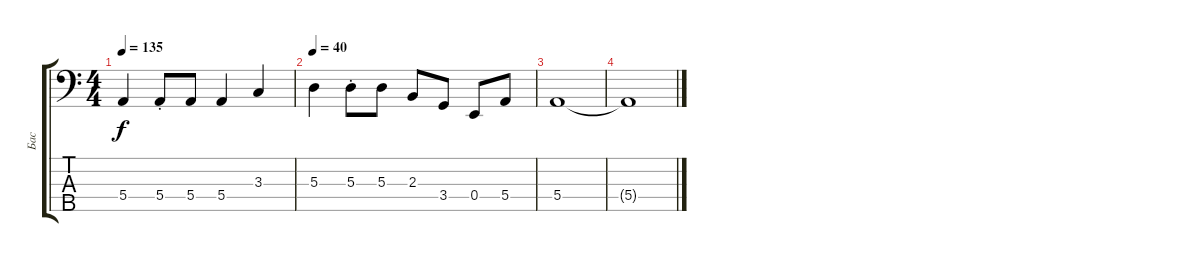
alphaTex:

\track ("Бас" "Бас") {instrument electricbassfinger}
\staff {score tabs}
\tuning (G2 D2 A1 E1 B0) {hide}
\ts (4 4)
\tempo 135
\clef f4
\ks c
5.4.4{dy f} 5.4{st}.8 5.4.8 5.4.4 3.3.4 |
\tempo 40
5.3.4 5.3{st}.8 5.3.8 2.3.8 3.4.8 0.4.8 5.4.8 |
5.4.1 |
5.4{t}.1
